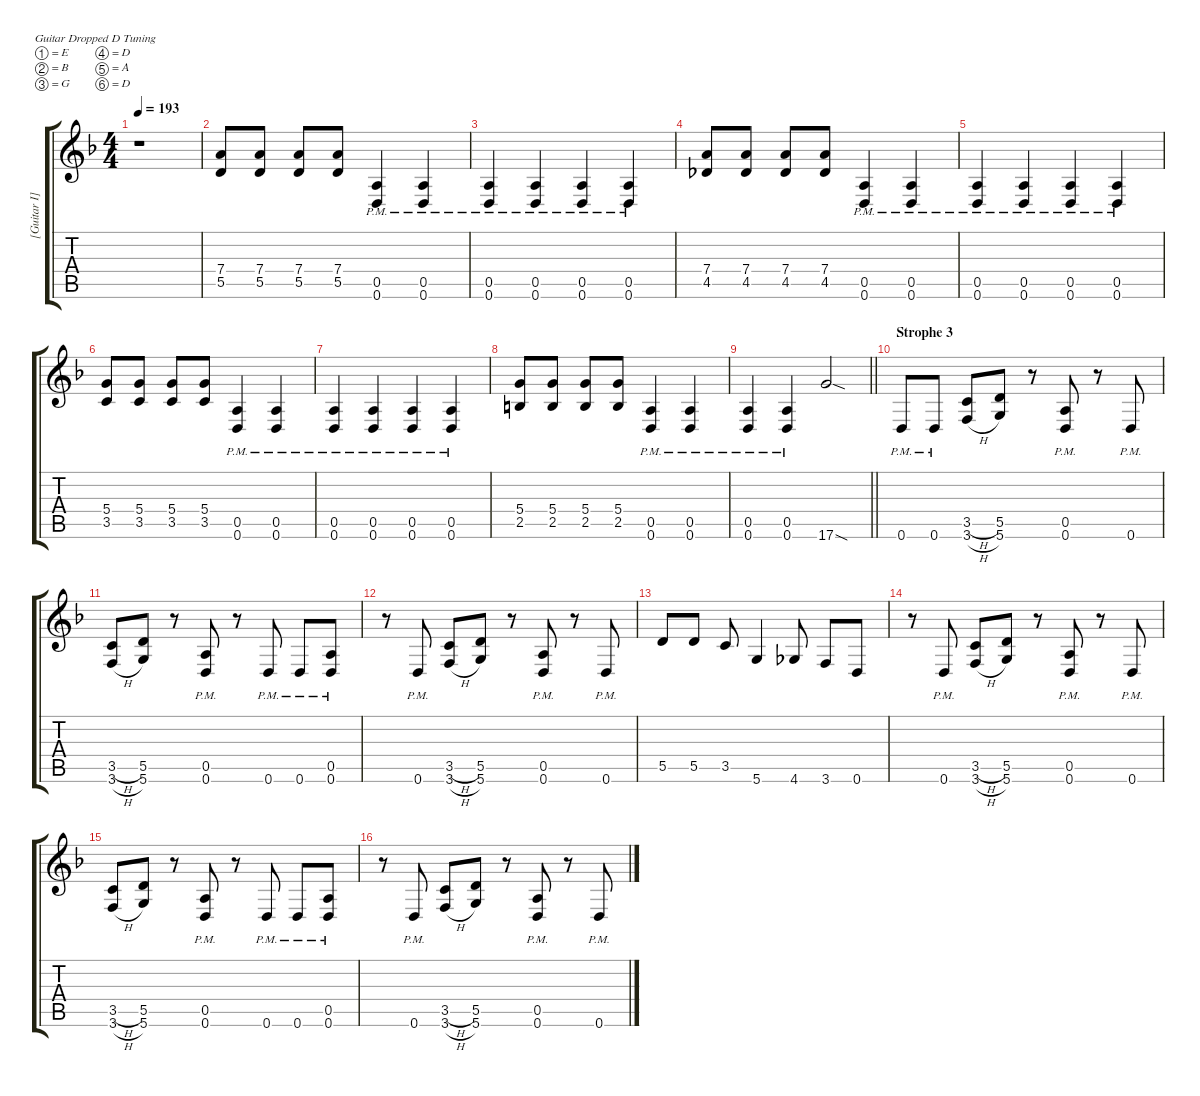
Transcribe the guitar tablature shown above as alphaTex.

\hideDynamics
\bracketExtendMode groupsimilarinstruments
\firstSystemTrackNameMode fullname
\otherSystemsTrackNameMode fullname
\otherSystemsTrackNameOrientation horizontal
\track ("[Guitar I]" "E-Gt") {instrument distortionguitar}
\staff {score tabs}
\tuning (E4 B3 G3 D3 A2 D2)
\ts (4 4)
\tempo 193
\clef g2
\ks f
r.1{dy f} |
(7.4 5.5).8 (7.4 5.5).8 (7.4 5.5).8 (7.4 5.5).8 (0.6{pm} 0.5{pm}).4 (0.6{pm} 0.5{pm}).4 |
(0.6{pm} 0.5{pm}).4 (0.6{pm} 0.5{pm}).4 (0.6{pm} 0.5{pm}).4 (0.6{pm} 0.5{pm}).4 |
(7.4 4.5).8 (7.4 4.5).8 (7.4 4.5).8 (7.4 4.5).8 (0.6{pm} 0.5{pm}).4 (0.6{pm} 0.5{pm}).4 |
(0.6{pm} 0.5{pm}).4 (0.6{pm} 0.5{pm}).4 (0.6{pm} 0.5{pm}).4 (0.6{pm} 0.5{pm}).4 |
(5.4 3.5).8 (5.4 3.5).8 (5.4 3.5).8 (5.4 3.5).8 (0.6{pm} 0.5{pm}).4 (0.6{pm} 0.5{pm}).4 |
(0.6{pm} 0.5{pm}).4 (0.6{pm} 0.5{pm}).4 (0.6{pm} 0.5{pm}).4 (0.6{pm} 0.5{pm}).4 |
(5.4 2.5).8 (5.4 2.5).8 (5.4 2.5).8 (5.4 2.5).8 (0.6{pm} 0.5{pm}).4 (0.6{pm} 0.5{pm}).4 |
\barLineRight lightlight
(0.6{pm} 0.5{pm}).4 (0.6{pm} 0.5{pm}).4 17.6{sod}.2 |
\section ("" "Strophe 3")
0.6{pm}.8 0.6{pm}.8 (3.5{h} 3.6{h}).8 (5.5 5.6).8 r.8 (0.5{pm} 0.6{pm}).8 r.8 0.6{pm}.8 |
(3.5{h} 3.6{h}).8 (5.5 5.6).8 r.8 (0.5{pm} 0.6{pm}).8 r.8 0.6{pm}.8 0.6{pm}.8 (0.5{pm} 0.6{pm}).8 |
r.8 0.6{pm}.8 (3.5{h} 3.6{h}).8 (5.5 5.6).8 r.8 (0.5{pm} 0.6{pm}).8 r.8 0.6{pm}.8 |
5.5.8 5.5.8 3.5.8 5.6.4 4.6.8 3.6.8 0.6.8 |
r.8 0.6{pm}.8 (3.5{h} 3.6{h}).8 (5.5 5.6).8 r.8 (0.5{pm} 0.6{pm}).8 r.8 0.6{pm}.8 |
(3.5{h} 3.6{h}).8 (5.5 5.6).8 r.8 (0.5{pm} 0.6{pm}).8 r.8 0.6{pm}.8 0.6{pm}.8 (0.5{pm} 0.6{pm}).8 |
r.8 0.6{pm}.8 (3.5{h} 3.6{h}).8 (5.5 5.6).8 r.8 (0.5{pm} 0.6{pm}).8 r.8 0.6{pm}.8
